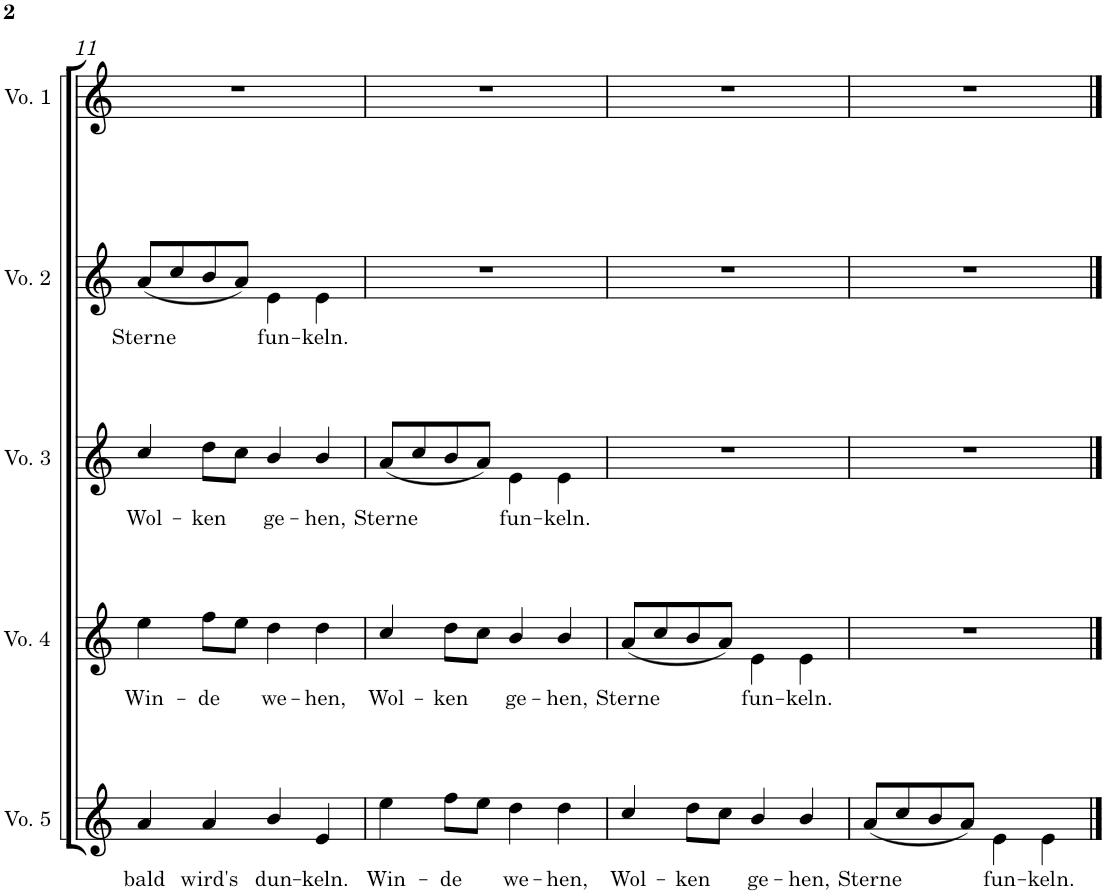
**kern	**text	**kern	**text	**kern	**text	**kern	**text	**kern
*part5	*part5	*part4	*part4	*part3	*part3	*part2	*part2	*part1
*staff5	*staff5	*staff4	*staff4	*staff3	*staff3	*staff2	*staff2	*staff1
*I"Voice 5	*	*I"Voice 4	*	*I"Voice 3	*	*I"Voice 2	*	*I"Voice 1
*I'Vo. 5	*	*I'Vo. 4	*	*I'Vo. 3	*	*I'Vo. 2	*	*I'Vo. 1
!!LO:PB:g=z
*clefG2	*	*clefG2	*	*clefG2	*	*clefG2	*	*clefG2
*k[]	*	*k[]	*	*k[]	*	*k[]	*	*k[]
*M4/4	*	*M4/4	*	*M4/4	*	*M4/4	*	*M4/4
=11	=11	=11	=11	=11	=11	=11	=11	=11
!	!LO:LY:b	!	!LO:LY:b	!	!LO:LY:b	!	!LO:LY:b	!
4a/	bald	4ee\	Win-	4cc/	Wol-	(8a/L	Sterne	1r
.	.	.	.	.	.	8cc/	.	.
!	!LO:LY:b	!	!LO:LY:b	!	!LO:LY:b	!	!	!
4a/	wird's	8ff\L	-de	8dd\L	-ken	8b/	.	.
.	.	8ee\J	.	8cc\J	.	8a/J)	.	.
!	!LO:LY:b	!	!LO:LY:b	!	!LO:LY:b	!	!LO:LY:b	!
4b/	dun-	4dd\	we-	4b/	ge-	4e\	fun-	.
!	!LO:LY:b	!	!LO:LY:b	!	!LO:LY:b	!	!LO:LY:b	!
4e/	-keln.	4dd\	-hen,	4b/	-hen,	4e\	-keln.	.
=12	=12	=12	=12	=12	=12	=12	=12	=12
!	!LO:LY:b	!	!LO:LY:b	!	!LO:LY:b	!	!	!
4ee\	Win-	4cc/	Wol-	(8a/L	Sterne	1r	.	1r
.	.	.	.	8cc/	.	.	.	.
!	!LO:LY:b	!	!LO:LY:b	!	!	!	!	!
8ff\L	-de	8dd\L	-ken	8b/	.	.	.	.
8ee\J	.	8cc\J	.	8a/J)	.	.	.	.
!	!LO:LY:b	!	!LO:LY:b	!	!LO:LY:b	!	!	!
4dd\	we-	4b/	ge-	4e\	fun-	.	.	.
!	!LO:LY:b	!	!LO:LY:b	!	!LO:LY:b	!	!	!
4dd\	-hen,	4b/	-hen,	4e\	-keln.	.	.	.
=13	=13	=13	=13	=13	=13	=13	=13	=13
!	!LO:LY:b	!	!LO:LY:b	!	!	!	!	!
4cc/	Wol-	(8a/L	Sterne	1r	.	1r	.	1r
.	.	8cc/	.	.	.	.	.	.
!	!LO:LY:b	!	!	!	!	!	!	!
8dd\L	-ken	8b/	.	.	.	.	.	.
8cc\J	.	8a/J)	.	.	.	.	.	.
!	!LO:LY:b	!	!LO:LY:b	!	!	!	!	!
4b/	ge-	4e\	fun-	.	.	.	.	.
!	!LO:LY:b	!	!LO:LY:b	!	!	!	!	!
4b/	-hen,	4e\	-keln.	.	.	.	.	.
=14	=14	=14	=14	=14	=14	=14	=14	=14
!	!LO:LY:b	!	!	!	!	!	!	!
(8a/L	Sterne	1r	.	1r	.	1r	.	1r
8cc/	.	.	.	.	.	.	.	.
8b/	.	.	.	.	.	.	.	.
8a/J)	.	.	.	.	.	.	.	.
!	!LO:LY:b	!	!	!	!	!	!	!
4e\	fun-	.	.	.	.	.	.	.
!	!LO:LY:b	!	!	!	!	!	!	!
4e\	-keln.	.	.	.	.	.	.	.
==	==	==	==	==	==	==	==	==
*-	*-	*-	*-	*-	*-	*-	*-	*-
